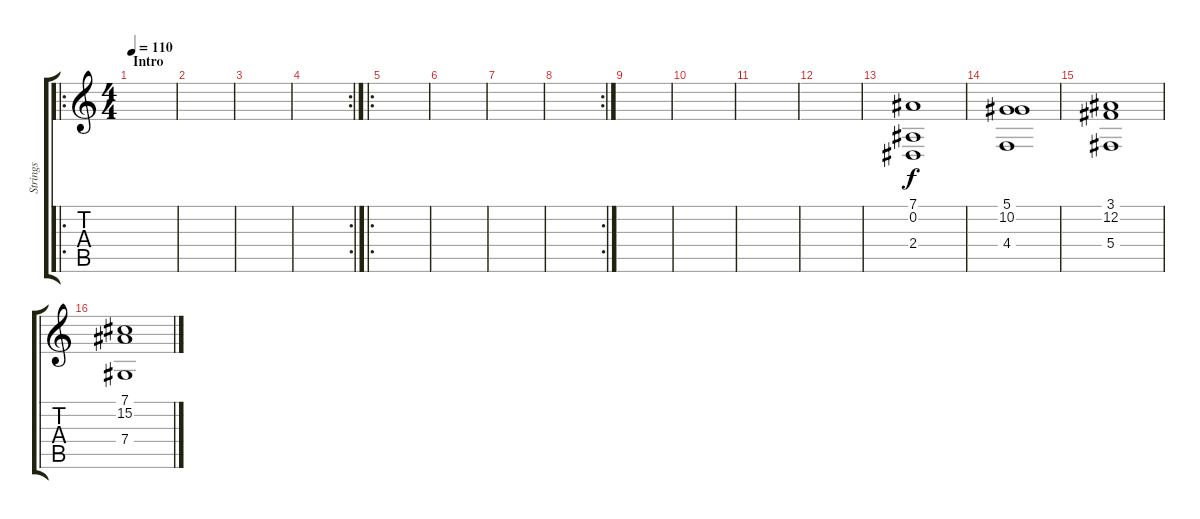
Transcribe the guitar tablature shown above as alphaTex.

\track ("Strings" "Strings") {instrument stringensemble1}
\staff {score tabs}
\tuning (Eb4 Bb3 Gb3 Db3 Ab2 Eb2) {hide}
\ro
\ts (4 4)
\section ("" "Intro")
\tempo 110
\clef g2
\ks c
|
|
|
\rc 2
|
\ro
|
|
|
\rc 2
|
|
|
|
|
(7.1 0.2 2.4).1{volume 8} |
(5.1 10.2 4.4).1 |
(3.1 12.2 5.4).1{volume 8} |
(7.1 15.2 7.4).1
